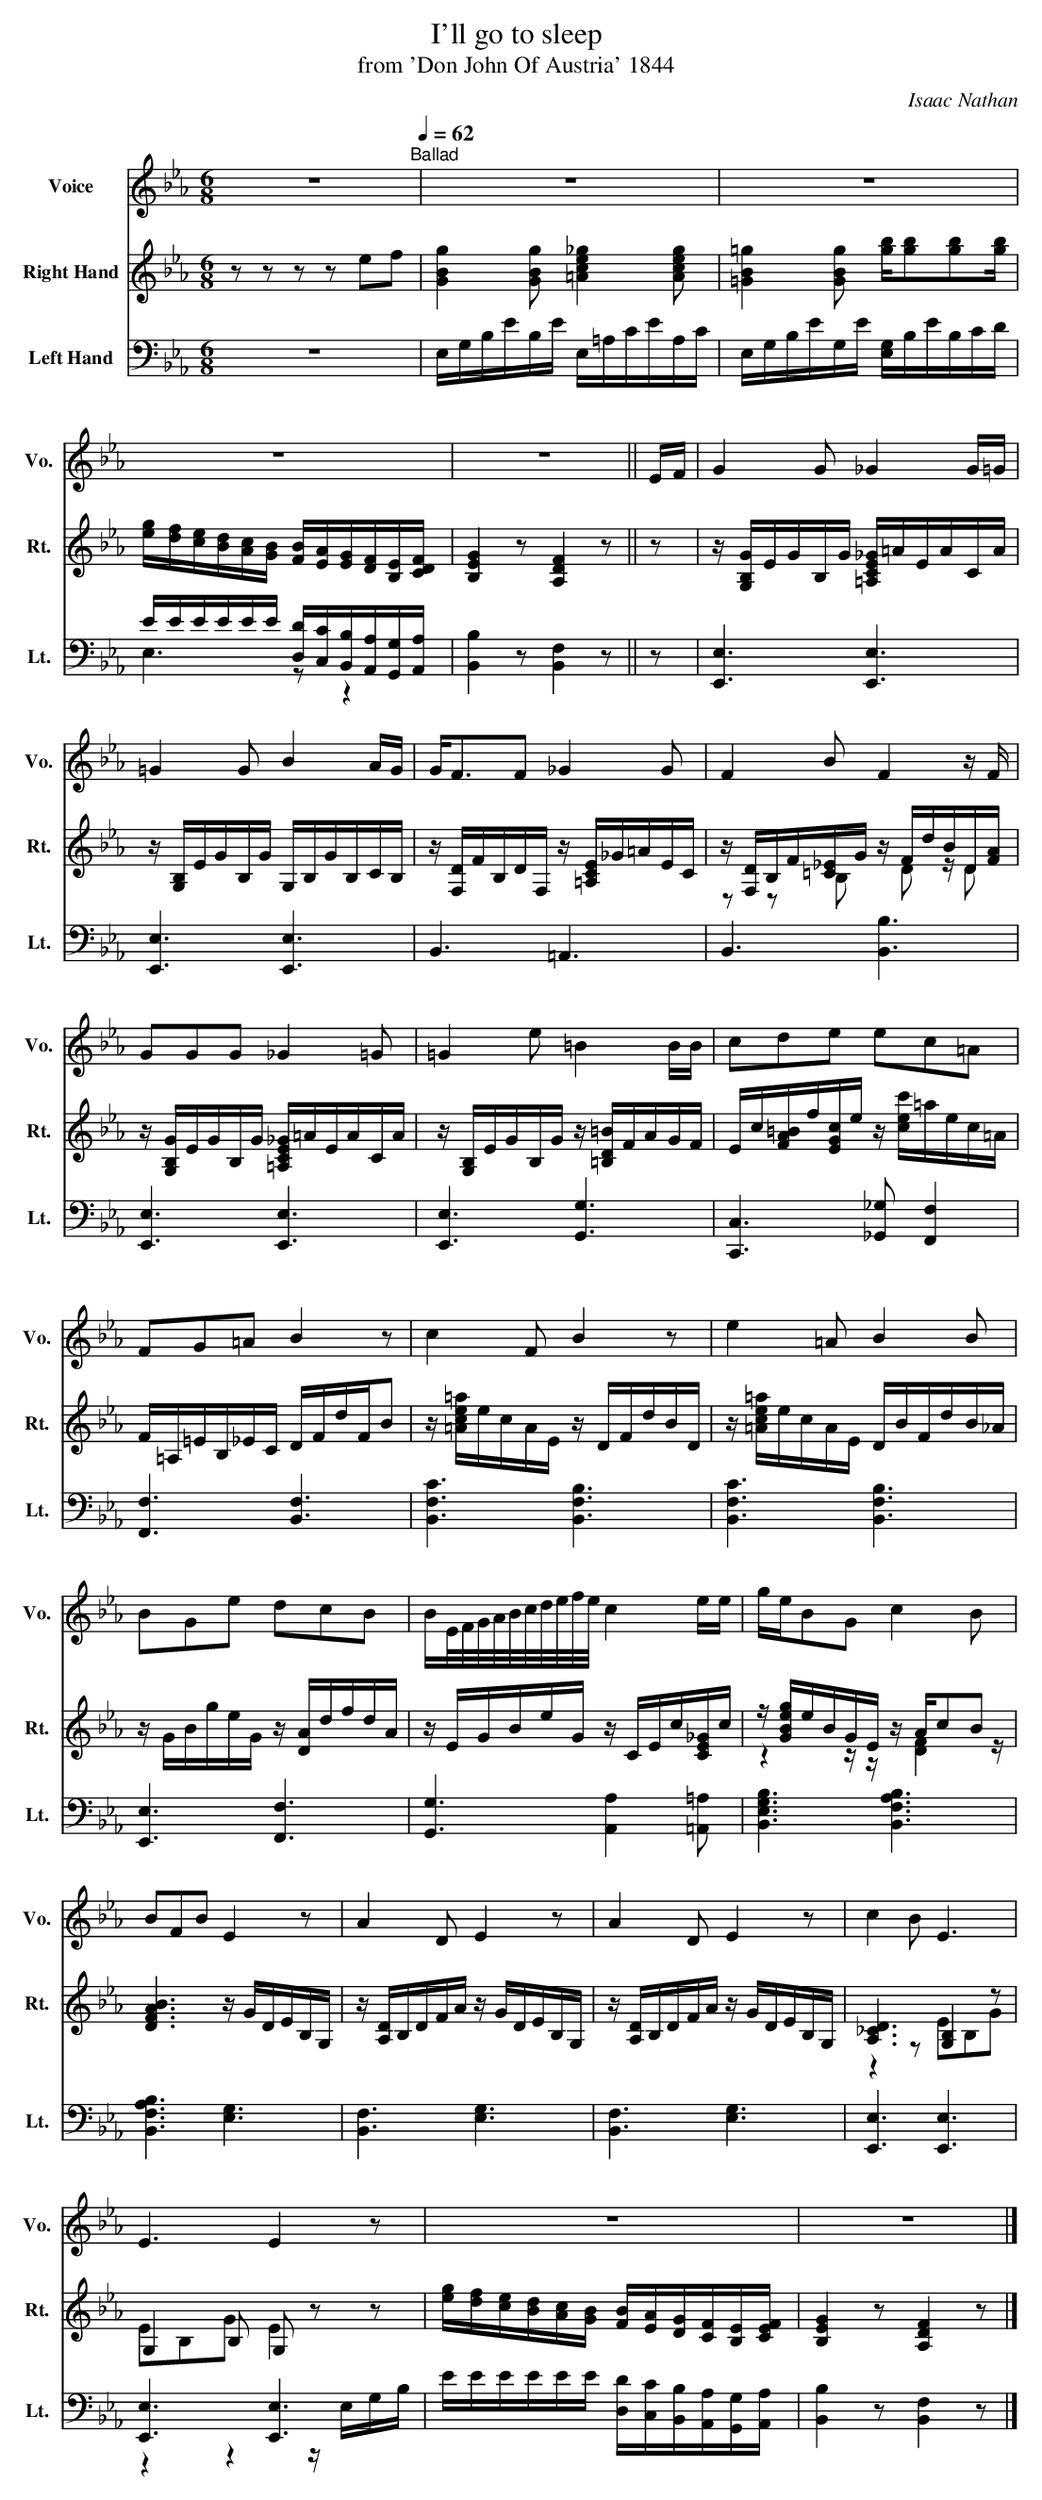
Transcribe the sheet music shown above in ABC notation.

X:1
T: I'll go to sleep
T: from 'Don John Of Austria' 1844
C:Isaac Nathan
%%score 1 ( 2 3 ) ( 4 5 )
L:1/16
M:6/8
K:Eb
V:1 treble nm="Voice" snm="Vo."
V:2 treble nm="Right Hand" snm="Rt."
V:3 treble
V:4 bass nm="Left Hand" snm="Lt."
V:5 bass
V:1
z12[Q:1/4=62.00]"^Ballad" | z12 | z12 |$ z12 | z12 || EF | G4 G2 _G4 G=G |$ =G4 G2 B4 AG |
G2<F2F2 _G4 G2 | F4 B2 F4 z F |$ G2G2G2 _G4 =G2 | =G4 e2 =B4 BB | c2d2e2 e2c2=A2 |$
F2G2=A2 B4 z2 | c4 F2 B4 z2 | e4 =A2 B4 B2 |$ B2G2e2 d2c2B2 | BE/F/G/A/B/c/d/e/f/e/ c4 ee |
geB2G2 c4 B2 |$ B2F2B2 E4 z2 | A4 D2 E4 z2 | A4 D2 E4 z2 | c4 B2 E6 |$ E6 E4 z2 | z12 | z12 |]
V:2
z2 z2 z2 z2 e2f2 | [GBg]4 [GBg]2 [=Ace_g]4 [Aceg]2 | [=GB=g]4 [GBg]2 [gb][gb]2[gb]2[gb] |$
[eg][df][ce][Bd][Ac][GB] [FB][EA][EG][DF][B,E][CDF] | [B,EG]4 z2 [A,DF]4 z2 || z2 |
z [G,B,G]EGB,G [=A,CE_G]=AEACA |$ z [G,B,]EGB,G G,B,GB,CB, | z [F,D]FB,DF, z [=A,CE]_G=AEC |
z [F,D]B,F[=C_E]G z FdBD[FA] |$ z [G,B,G]EGB,G [=A,CE_G]=AEACA | z [G,B,]EGB,G z [=B,D=B]FAGF |
Ec[FA=B]f[EGc]e z [cec']=aec=A |$ F=A,=EB,_EC DFdFB2 | z [=Ace=a]ecAE z DFdBD |
z [=Ace=a]ecAE DBFdB_A |$ z GBgeG z [DA]dfdA | z EGBeG z CEc[CE_G]c | z [GBeg]eBGE z Ac2B2 |$
[DFAB]6 z GDEB,G, | z [A,D]B,DFA z GDEB,G, | z [A,D]B,DFA z GDEB,G, | [A,_CD]6 [G,B,]4 z2 |$
G,4 B,2 G,2 z2 z2 | [eg][df][ce][Bd][Ac][GB] [FB][EA][DG][CF][B,E][CEF] | [B,EG]4 z2 [A,DF]4 z2 |]
V:3
x12 | x12 | x12 |$ x12 | x12 || x2 | x12 |$ x12 | x12 | z2 z2 B,2 z D2 z D2 |$ x12 | x12 | x12 |$
x12 | x12 | x12 |$ x12 | x12 | z4 z z z [DF]4 z |$ x12 | x12 | x12 | z4 z2 E2B,2G2 |$
E2B,2G2 E4 z2 | x12 | x12 |]
V:4
z12 | E,G,B,EB,E E,=A,CEA,C | E,G,B,EG,E [E,G,]B,EB,CD |$
EEEEEE [D,D][C,C][B,,B,][A,,A,][G,,G,][A,,A,] | [B,,B,]4 z2 [B,,F,]4 z2 || z2 |
[E,,E,]6 [E,,E,]6 |$ [E,,E,]6 [E,,E,]6 | B,,6 =A,,6 | B,,6 [B,,B,]6 |$ [E,,E,]6 [E,,E,]6 |
[E,,E,]6 [G,,G,]6 | [C,,C,]6 [_G,,_G,]2 [F,,F,]4 |$ [F,,F,]6 [B,,F,]6 | [B,,F,C]6 [B,,F,B,]6 |
[B,,F,C]6 [B,,F,B,]6 |$ [E,,E,]6 [F,,F,]6 | [G,,G,]6 [A,,A,]4 [=A,,=A,]2 |
[B,,E,G,B,]6 [B,,F,A,B,]6 |$ [B,,F,A,B,]6 [E,G,]6 | [B,,F,]6 [E,G,]6 | [B,,F,]6 [E,G,]6 |
[E,,E,]6 [E,,E,]6 |$ [E,,E,]6 [E,,E,]6 | EEEEEE [D,D][C,C][B,,B,][A,,A,][G,,G,][A,,A,] |
[B,,B,]4 z2 [B,,F,]4 z2 |]
V:5
x12 | x12 | x12 |$ E,6 z2 z4 | x12 || x2 | x12 |$ x12 | x12 | x12 |$ x12 | x12 | x12 |$ x12 |
x12 | x12 |$ x12 | x12 | x12 |$ x12 | x12 | x12 | x12 |$ z4 z4 z E,G,B, | x12 | x12 |]
